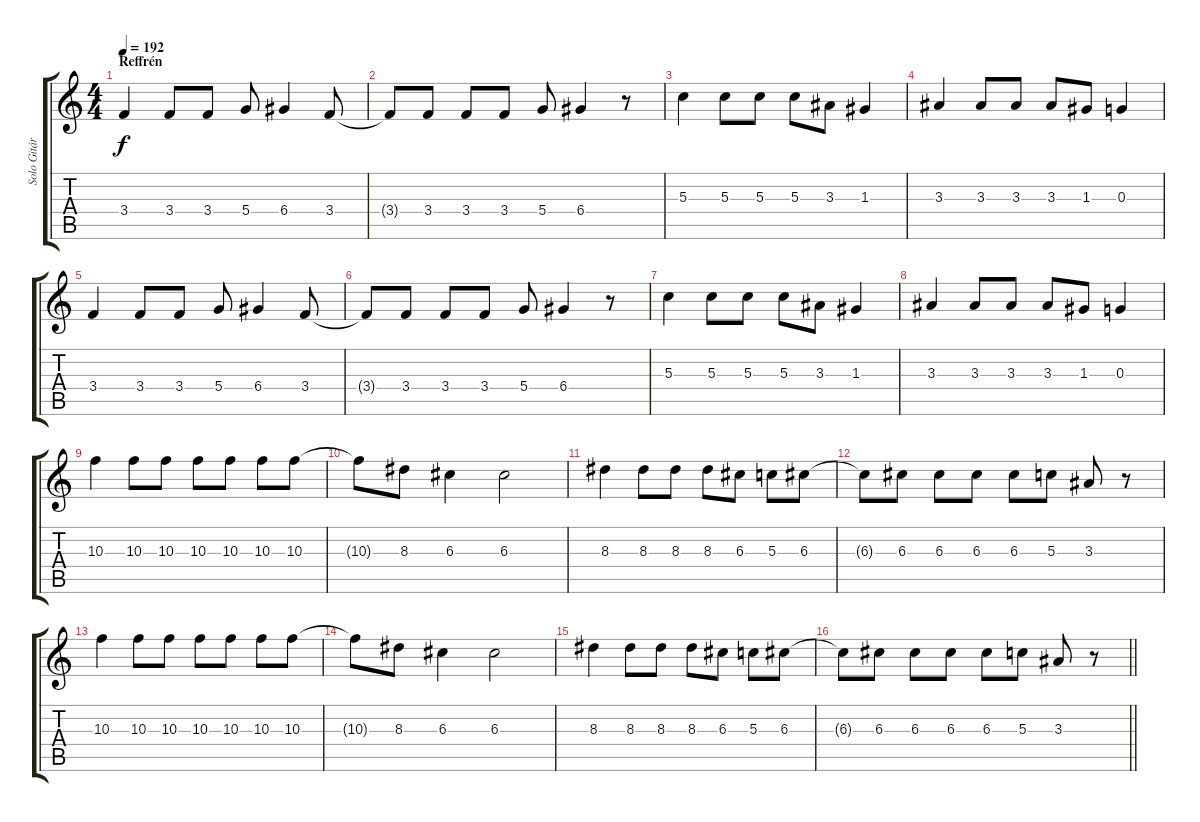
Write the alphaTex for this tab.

\track ("Solo Gitár" "Solo Gitár") {instrument overdrivenguitar}
\staff {score tabs}
\tuning (E4 B3 G3 D3 A2 E2) {hide}
\ts (4 4)
\section ("" "Reffrén")
\tempo 192
\clef g2
\ks c
3.4.4{dy f} 3.4.8 3.4.8 5.4.8 6.4.4 3.4.8 |
3.4{t}.8 3.4.8 3.4.8 3.4.8 5.4.8 6.4.4 r.8 |
5.3.4 5.3.8 5.3.8 5.3.8 3.3.8 1.3.4 |
3.3.4 3.3.8 3.3.8 3.3.8 1.3.8 0.3.4 |
3.4.4 3.4.8 3.4.8 5.4.8 6.4.4 3.4.8 |
3.4{t}.8 3.4.8 3.4.8 3.4.8 5.4.8 6.4.4 r.8 |
5.3.4 5.3.8 5.3.8 5.3.8 3.3.8 1.3.4 |
3.3.4 3.3.8 3.3.8 3.3.8 1.3.8 0.3.4 |
10.3.4 10.3.8 10.3.8 10.3.8 10.3.8 10.3.8 10.3.8 |
10.3{t}.8 8.3.8 6.3.4 6.3.2 |
8.3.4 8.3.8 8.3.8 8.3.8 6.3.8 5.3.8 6.3.8 |
6.3{t}.8 6.3.8 6.3.8 6.3.8 6.3.8 5.3.8 3.3.8 r.8 |
10.3.4 10.3.8 10.3.8 10.3.8 10.3.8 10.3.8 10.3.8 |
10.3{t}.8 8.3.8 6.3.4 6.3.2 |
8.3.4 8.3.8 8.3.8 8.3.8 6.3.8 5.3.8 6.3.8 |
\barLineRight lightlight
6.3{t}.8 6.3.8 6.3.8 6.3.8 6.3.8 5.3.8 3.3.8 r.8
